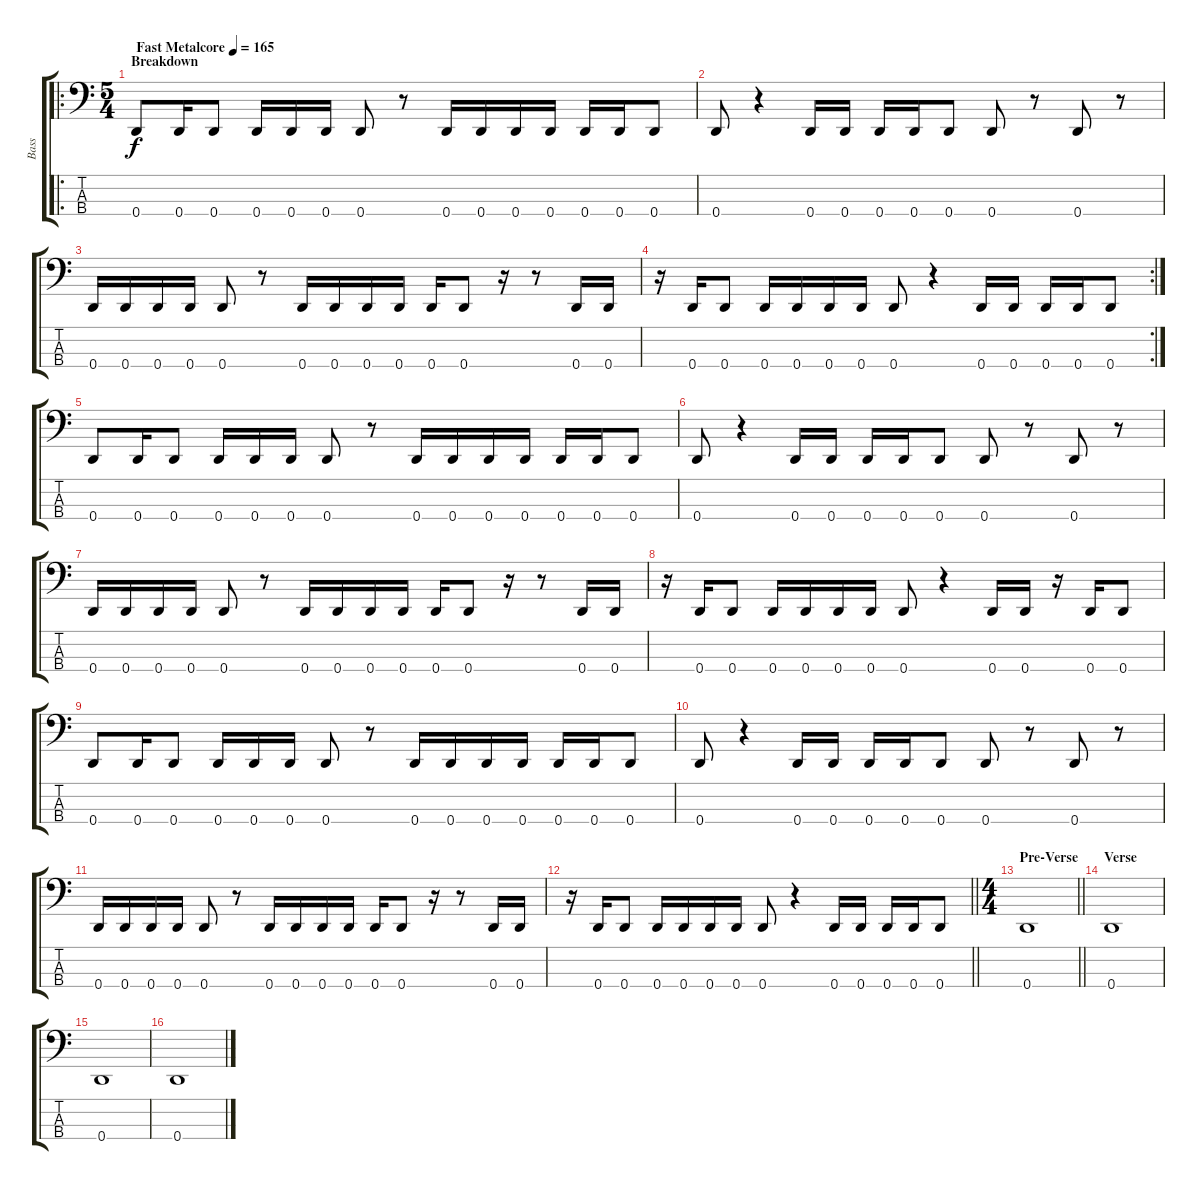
\track ("Bass" "Bass") {instrument electricbasspick}
\staff {score tabs}
\tuning (F2 C2 G1 D1) {hide}
\ro
\ts (5 4)
\section ("" "Breakdown")
\tempo (165 "Fast Metalcore")
\clef f4
\ks c
0.4.8{dy f instrument electricbasspick} 0.4.16 0.4.8 0.4.16 0.4.16 0.4.16 0.4.8 r.8 0.4.16 0.4.16 0.4.16 0.4.16 0.4.16 0.4.16 0.4.8 |
0.4.8 r.4 0.4.16 0.4.16 0.4.16 0.4.16 0.4.8 0.4.8 r.8 0.4.8 r.8 |
0.4.16 0.4.16 0.4.16 0.4.16 0.4.8 r.8 0.4.16 0.4.16 0.4.16 0.4.16 0.4.16 0.4.8 r.16 r.8 0.4.16 0.4.16 |
\rc 2
r.16 0.4.16 0.4.8 0.4.16 0.4.16 0.4.16 0.4.16 0.4.8 r.4 0.4.16 0.4.16 0.4.16 0.4.16 0.4.8 |
0.4.8 0.4.16 0.4.8 0.4.16 0.4.16 0.4.16 0.4.8 r.8 0.4.16 0.4.16 0.4.16 0.4.16 0.4.16 0.4.16 0.4.8 |
0.4.8 r.4 0.4.16 0.4.16 0.4.16 0.4.16 0.4.8 0.4.8 r.8 0.4.8 r.8 |
0.4.16 0.4.16 0.4.16 0.4.16 0.4.8 r.8 0.4.16 0.4.16 0.4.16 0.4.16 0.4.16 0.4.8 r.16 r.8 0.4.16 0.4.16 |
r.16 0.4.16 0.4.8 0.4.16 0.4.16 0.4.16 0.4.16 0.4.8 r.4 0.4.16 0.4.16 r.16 0.4.16 0.4.8 |
0.4.8 0.4.16 0.4.8 0.4.16 0.4.16 0.4.16 0.4.8 r.8 0.4.16 0.4.16 0.4.16 0.4.16 0.4.16 0.4.16 0.4.8 |
0.4.8 r.4 0.4.16 0.4.16 0.4.16 0.4.16 0.4.8 0.4.8 r.8 0.4.8 r.8 |
0.4.16 0.4.16 0.4.16 0.4.16 0.4.8 r.8 0.4.16 0.4.16 0.4.16 0.4.16 0.4.16 0.4.8 r.16 r.8 0.4.16 0.4.16 |
\barLineRight lightlight
r.16 0.4.16 0.4.8 0.4.16 0.4.16 0.4.16 0.4.16 0.4.8 r.4 0.4.16 0.4.16 0.4.16 0.4.16 0.4.8 |
\ts (4 4)
\section ("" "Pre-Verse")
\barLineRight lightlight
0.4.1 |
\section ("" "Verse")
0.4.1 |
0.4.1 |
0.4.1
